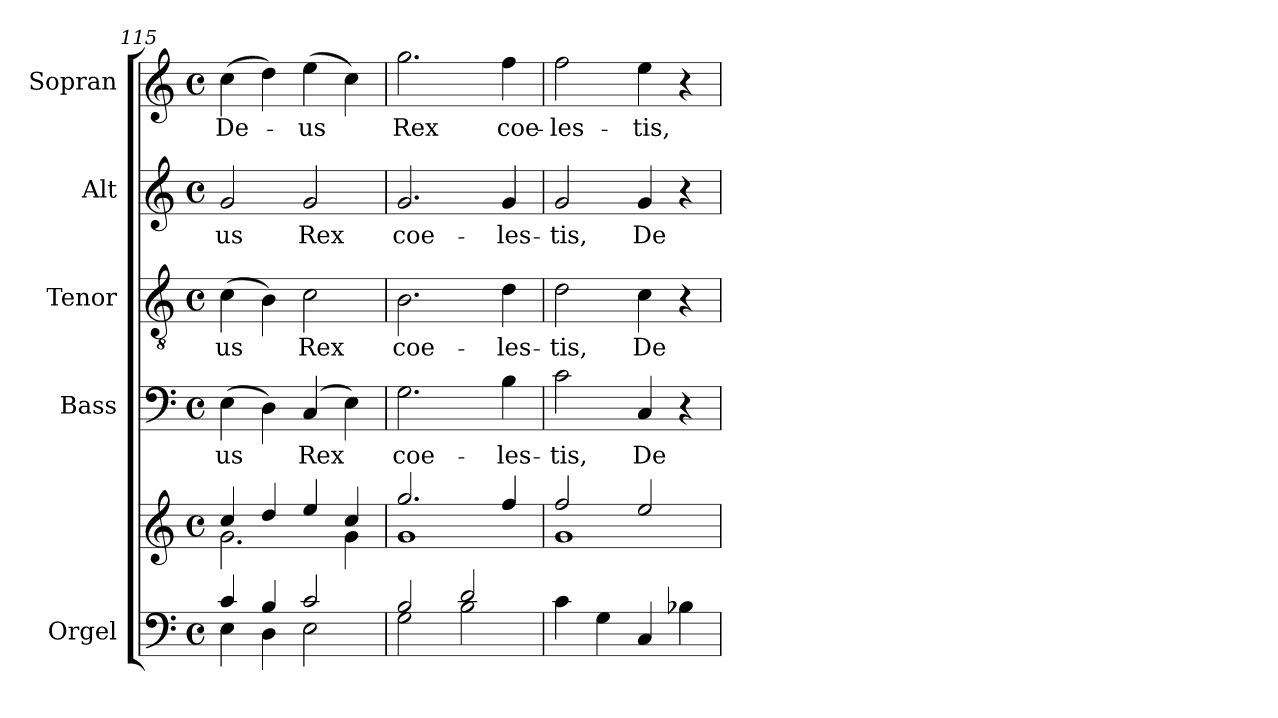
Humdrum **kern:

**kern	**kern	**kern	**text	**kern	**text	**kern	**text	**kern	**text
*part5	*part5	*part4	*part4	*part3	*part3	*part2	*part2	*part1	*part1
*staff6	*staff5	*staff4	*staff4	*staff3	*staff3	*staff2	*staff2	*staff1	*staff1
*I"Orgel	*	*I"Bass	*	*I"Tenor	*	*I"Alt	*	*I"Sopran	*
*I'Org.	*	*I'B.	*	*I'T.	*	*I'A.	*	*I'S.	*
*clefF4	*clefG2	*clefF4	*	*clefGv2	*	*clefG2	*	*clefG2	*
*k[]	*k[]	*k[]	*	*k[]	*	*k[]	*	*k[]	*
*C:	*C:	*C:	*	*C:	*	*C:	*	*C:	*
*M4/4	*M4/4	*M4/4	*	*M4/4	*	*M4/4	*	*M4/4	*
*met(c)	*met(c)	*met(c)	*	*met(c)	*	*met(c)	*	*met(c)	*
=115	=115	=115	=115	=115	=115	=115	=115	=115	=115
*^	*^	*	*	*	*	*	*	*	*
!	!	!	!	!	!LO:LY:b	!	!LO:LY:b	!	!LO:LY:b	!	!LO:LY:b
4c/	4E\	4cc/	2.g\	(>4E\	-us	(>4c\	-us	2g/	-us	(>4cc\	De-
4B/	4D\	4dd/	.	4D\)	.	4B\)	.	.	.	4dd\)	.
!	!	!	!	!	!LO:LY:b	!	!LO:LY:b	!	!LO:LY:b	!	!LO:LY:b
2c/	2E\	4ee/	.	(4C/	Rex	2c\	Rex	2g/	Rex	(>4ee\	-us
.	.	4cc/	4g\	4E\)	.	.	.	.	.	4cc\)	.
=116	=116	=116	=116	=116	=116	=116	=116	=116	=116	=116	=116
!	!	!	!	!	!LO:LY:b	!	!LO:LY:b	!	!LO:LY:b	!	!LO:LY:b
2B/	2G\	2.gg/	1g	2.G\	coe-	2.B\	coe-	2.g/	coe-	2.gg\	Rex
2d/	2B\	.	.	.	.	.	.	.	.	.	.
!	!	!	!	!	!LO:LY:b	!	!LO:LY:b	!	!LO:LY:b	!	!LO:LY:b
.	.	4ff/	.	4B\	-les-	4d\	-les-	4g/	-les-	4ff\	coe-
*v	*v	*	*	*	*	*	*	*	*	*	*
=117	=117	=117	=117	=117	=117	=117	=117	=117	=117	=117
!	!	!	!	!LO:LY:b	!	!LO:LY:b	!	!LO:LY:b	!	!LO:LY:b
4c\	2ff/	1g	2c\	-tis,	2d\	-tis,	2g/	-tis,	2ff\	-les-
4G\	.	.	.	.	.	.	.	.	.	.
!	!	!	!	!LO:LY:b	!	!LO:LY:b	!	!LO:LY:b	!	!LO:LY:b
4C/	2ee/	.	4C/	De-	4c\	De-	4g/	De-	4ee\	-tis,
4B-X\	.	.	4r	.	4r	.	4r	.	4r	.
*	*v	*v	*	*	*	*	*	*	*	*
=	=	=	=	=	=	=	=	=	=
*-	*-	*-	*-	*-	*-	*-	*-	*-	*-
